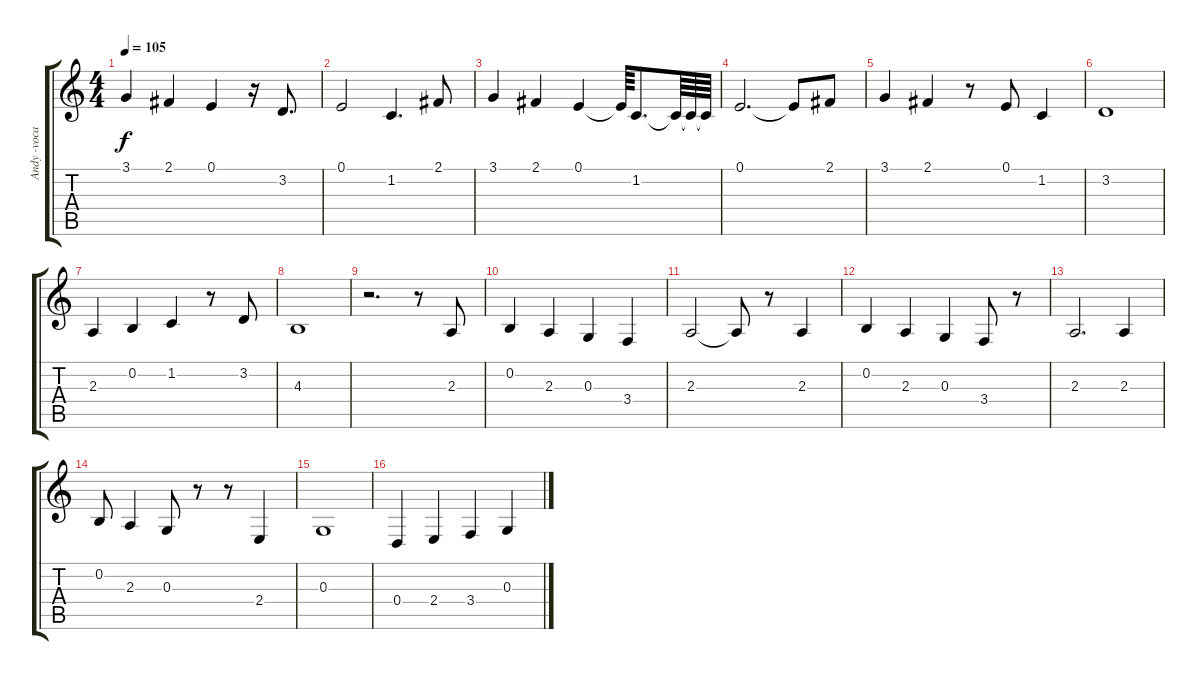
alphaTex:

\track ("Andy -vocal" "Andy -voca") {instrument altosax}
\staff {score tabs}
\tuning (E4 B3 G3 D3 A2 E2) {hide}
\ts (4 4)
\tempo 105
\clef g2
\ks c
3.1.4{dy f} 2.1.4 0.1.4 r.16 3.2.8{d} |
0.1.2 1.2.4{d} 2.1.8 |
3.1.4 2.1.4 0.1.4 0.1{t}.64 1.2.8{d} 1.2{t}.64 1.2{t}.64 1.2{t}.64 |
0.1.2{d} 0.1{t}.8 2.1.8 |
3.1.4 2.1.4 r.8 0.1.8 1.2.4 |
3.2.1 |
2.3.4 0.2.4 1.2.4 r.8 3.2.8 |
4.3.1 |
r.2{d} r.8 2.3.8 |
0.2.4 2.3.4 0.3.4 3.4.4 |
2.3.2 2.3{t}.8 r.8 2.3.4 |
0.2.4 2.3.4 0.3.4 3.4.8 r.8 |
2.3.2{d} 2.3.4 |
0.2.8 2.3.4 0.3.8 r.8 r.8 2.4.4 |
0.3.1 |
0.4.4 2.4.4 3.4.4 0.3.4
